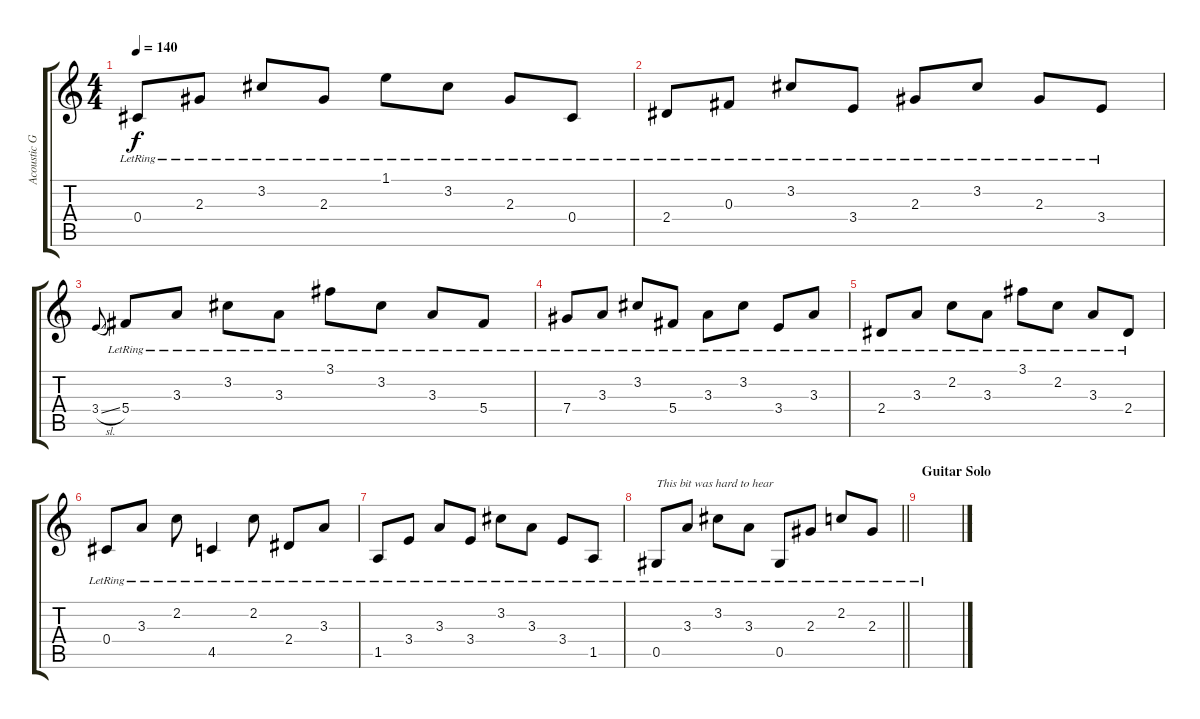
\track ("Acoustic Gtr" "Acoustic G") {instrument acousticguitarsteel}
\staff {score tabs}
\tuning (Eb4 Bb3 Gb3 Db3 Ab2 Db2) {hide}
\ts (4 4)
\tempo 140
\clef g2
\ks c
0.4{lr}.8{dy f} 2.3{lr}.8 3.2{lr}.8 2.3{lr}.8 1.1{lr}.8 3.2{lr}.8 2.3{lr}.8 0.4{lr}.8 |
2.4{lr}.8 0.3{lr}.8 3.2{lr}.8 3.4{lr}.8 2.3{lr}.8 3.2{lr}.8 2.3{lr}.8 3.4{lr}.8 |
3.4{sl}.8{gr onbeat} 5.4{lr}.8 3.3{lr}.8 3.2{lr}.8 3.3{lr}.8 3.1{lr}.8 3.2{lr}.8 3.3{lr}.8 5.4{lr}.8 |
7.4{lr}.8 3.3{lr}.8 3.2{lr}.8 5.4{lr}.8 3.3{lr}.8 3.2{lr}.8 3.4{lr}.8 3.3{lr}.8 |
2.4{lr}.8 3.3{lr}.8 2.2{lr}.8 3.3{lr}.8 3.1{lr}.8 2.2{lr}.8 3.3{lr}.8 2.4{lr}.8 |
0.4{lr}.8 3.3{lr}.8 2.2{lr}.8 4.5{lr}.4 2.2{lr}.8 2.4{lr}.8 3.3{lr}.8 |
1.5{lr}.8 3.4{lr}.8 3.3{lr}.8 3.4{lr}.8 3.2{lr}.8 3.3{lr}.8 3.4{lr}.8 1.5{lr}.8 |
\barLineRight lightlight
0.5{lr}.8{txt "This bit was hard to hear"} 3.3{lr}.8 3.2{lr}.8 3.3{lr}.8 0.5{lr}.8 2.3{lr}.8 2.2{lr}.8 2.3{lr}.8 |
\section ("" "Guitar Solo")
